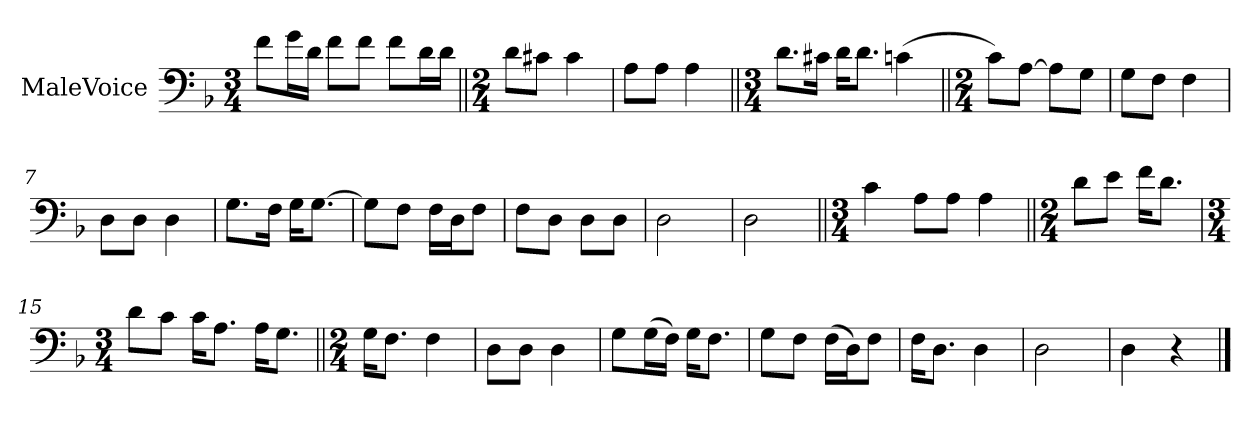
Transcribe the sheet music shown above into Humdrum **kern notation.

**kern
*part1
*staff1
*I"MaleVoice
*clefF4
*k[b-]
*M3/4
*MM76
=1
8f\L
16g\L
16d\JJ
8f\L
8f\J
8f\L
16d\L
16d\JJ
=2||
*M2/4
8d\L
8c#X\J
4c#
=3
8A\L
8A\J
4A
=4||
*M3/4
8.d\L
16c#X\Jk
16d\KL
8.d\J
(4cn
=5||
*M2/4
8c\L)
[8A\J
8A\L]
8G\J
=6
8G\L
8F\J
4F
=7
8D\L
8D\J
4D
=8
8.G\L
16F\Jk
16G\KL
[8.G\J
=9
8G\L]
8F\J
16F\LL
16D\J
8F\J
=10
8F\L
8D\J
8D\L
8D\J
=11
2D
=12
2D
=13||
*M3/4
4c
8A\L
8A\J
4A
=14||
*M2/4
8d\L
8e\J
16f\KL
8.d\J
=15
*M3/4
8d\L
8c\J
16c\KL
8.A\J
16A\KL
8.G\J
=16||
*M2/4
16G\KL
8.F\J
4F
=17
8D\L
8D\J
4D
=18
8G\L
(16G\L
16F\JJ)
16G\KL
8.F\J
=19
8G\L
8F\J
(16F\LL
16D\J)
8F\J
=20
16F\KL
8.D\J
4D
=21
2D
=22
4D
4r
==
*-
